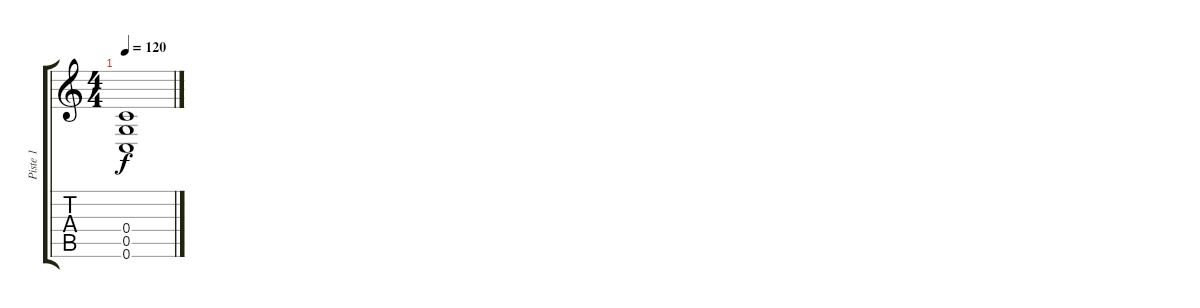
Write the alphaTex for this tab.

\track ("Piste 1" "Piste 1") {instrument distortionguitar}
\staff {score tabs}
\tuning (D4 A3 F3 C3 G2 C2) {hide}
\ts (4 4)
\tempo 120
\clef g2
\ks c
(0.4 0.5 0.6).1{dy f}
